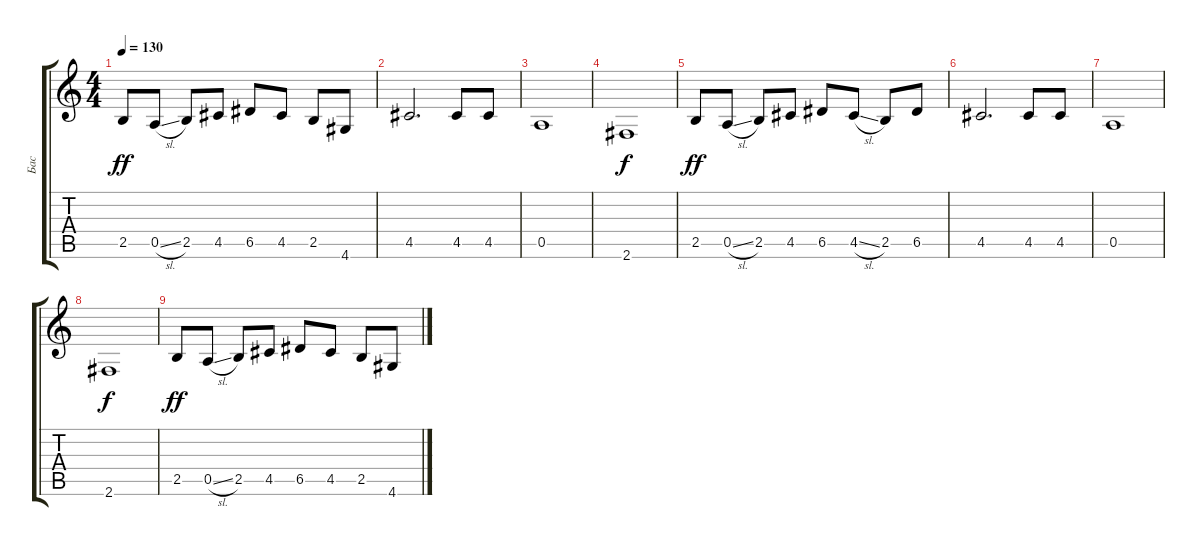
\track ("Бас" "Бас") {instrument electricbassfinger}
\staff {score tabs}
\tuning (E4 B3 G3 D3 A2 E2) {hide}
\ts (4 4)
\tempo 130
\clef g2
\ks c
2.5.8{dy ff} 0.5{sl}.8 2.5.8 4.5.8 6.5.8 4.5.8 2.5.8 4.6.8 |
4.5.2{d} 4.5.8 4.5.8 |
0.5.1 |
2.6.1{dy f} |
2.5.8{dy ff} 0.5{sl}.8 2.5.8 4.5.8 6.5.8 4.5{sl}.8 2.5.8 6.5.8 |
4.5.2{d} 4.5.8 4.5.8 |
0.5.1 |
2.6.1{dy f} |
2.5.8{dy ff} 0.5{sl}.8 2.5.8 4.5.8 6.5.8 4.5.8 2.5.8 4.6.8
